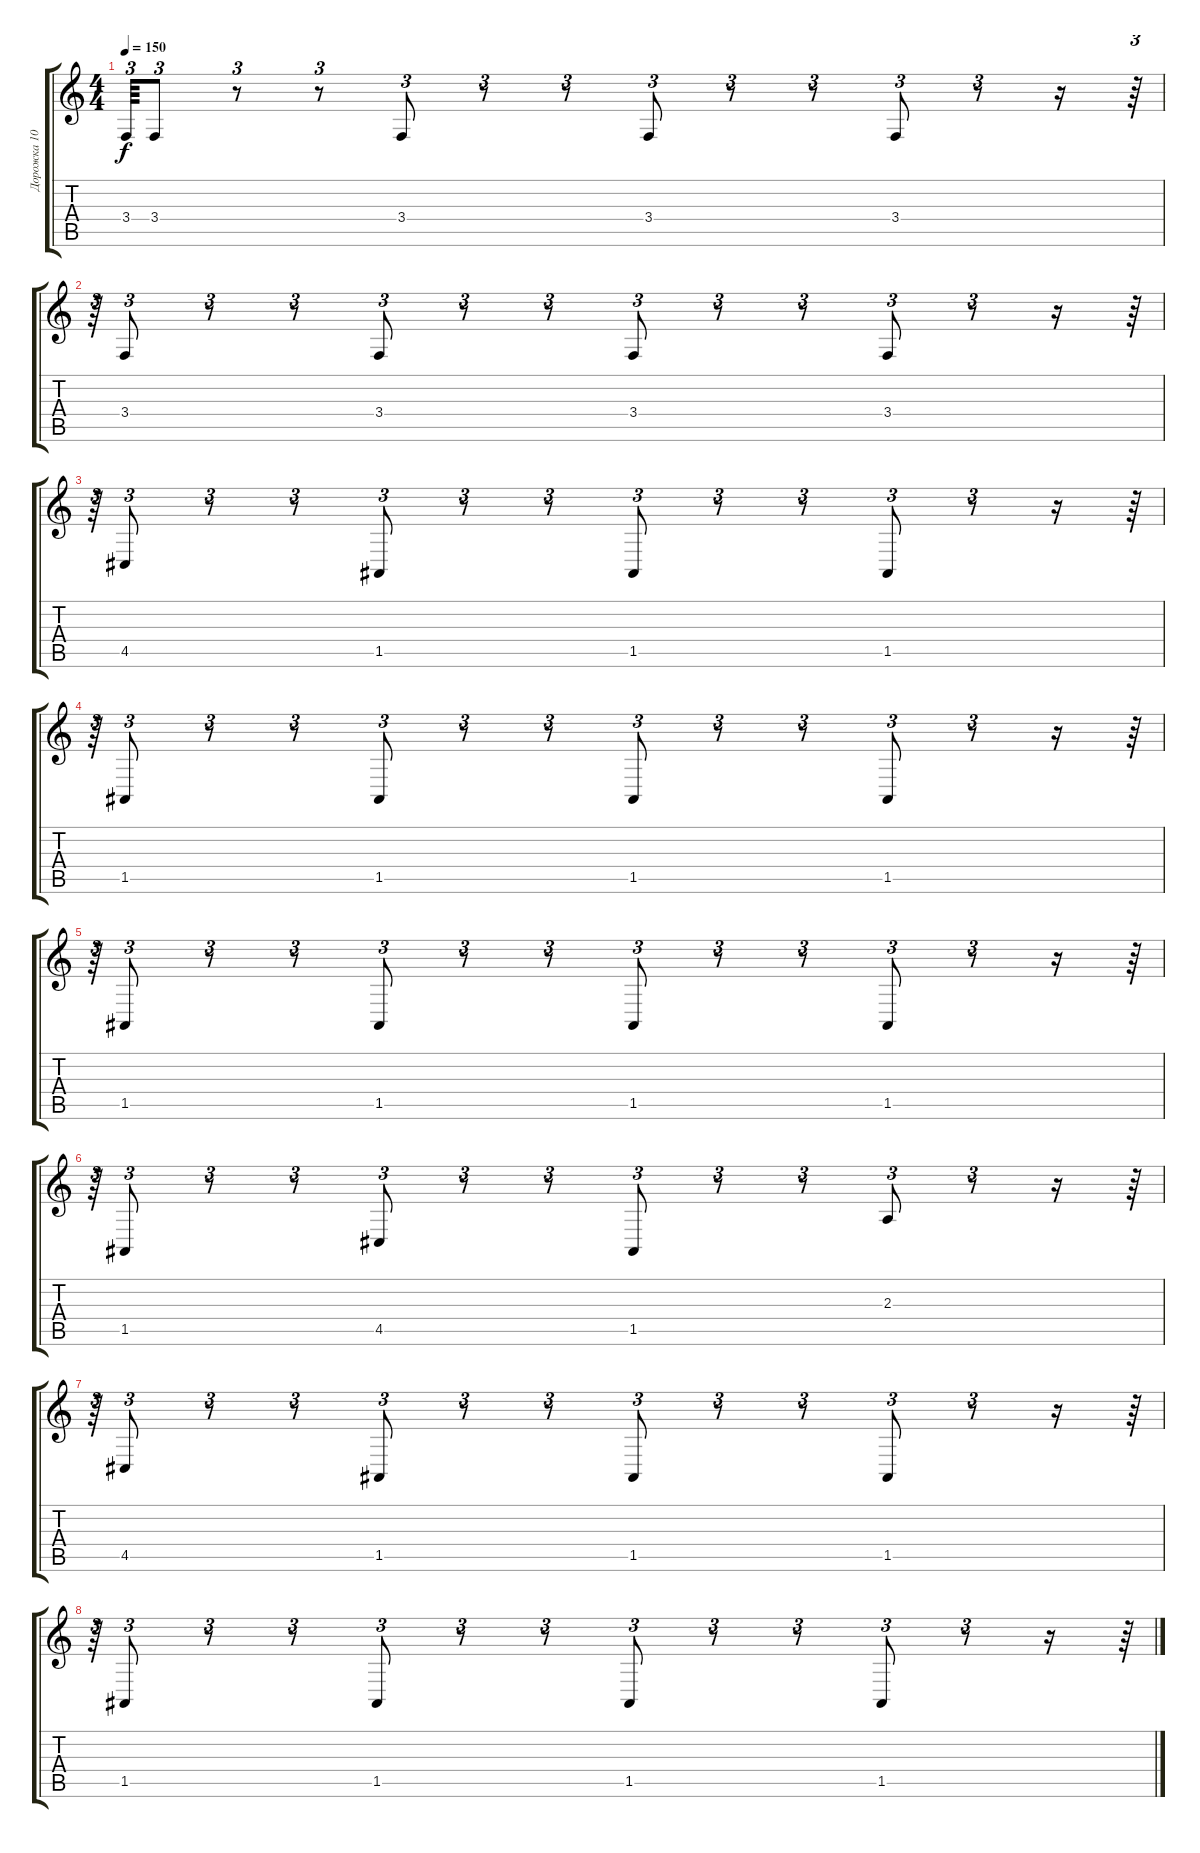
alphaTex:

\track ("Дорожка 10" "Дорожка 10") {instrument drawbarorgan}
\staff {score tabs}
\tuning (E4 B3 G3 D3 A2 E2) {hide}
\ts (4 4)
\tempo 150
\clef g2
\ks c
3.4{t}.64{tu (3 2) dy f} 3.4.8{tu (3 2)} r.8{tu (3 2)} r.8{tu (3 2)} 3.4.8{tu (3 2)} r.8{tu (3 2)} r.8{tu (3 2)} 3.4.8{tu (3 2)} r.8{tu (3 2)} r.8{tu (3 2)} 3.4.8{tu (3 2)} r.8{tu (3 2)} r.16 r.64{tu (3 2)} |
r.64{tu (3 2)} 3.4.8{tu (3 2)} r.8{tu (3 2)} r.8{tu (3 2)} 3.4.8{tu (3 2)} r.8{tu (3 2)} r.8{tu (3 2)} 3.4.8{tu (3 2)} r.8{tu (3 2)} r.8{tu (3 2)} 3.4.8{tu (3 2)} r.8{tu (3 2)} r.16 r.64{tu (3 2)} |
r.64{tu (3 2)} 4.5.8{tu (3 2)} r.8{tu (3 2)} r.8{tu (3 2)} 1.5.8{tu (3 2)} r.8{tu (3 2)} r.8{tu (3 2)} 1.5.8{tu (3 2)} r.8{tu (3 2)} r.8{tu (3 2)} 1.5.8{tu (3 2)} r.8{tu (3 2)} r.16 r.64{tu (3 2)} |
r.64{tu (3 2)} 1.5.8{tu (3 2)} r.8{tu (3 2)} r.8{tu (3 2)} 1.5.8{tu (3 2)} r.8{tu (3 2)} r.8{tu (3 2)} 1.5.8{tu (3 2)} r.8{tu (3 2)} r.8{tu (3 2)} 1.5.8{tu (3 2)} r.8{tu (3 2)} r.16 r.64{tu (3 2)} |
r.64{tu (3 2)} 1.5.8{tu (3 2)} r.8{tu (3 2)} r.8{tu (3 2)} 1.5.8{tu (3 2)} r.8{tu (3 2)} r.8{tu (3 2)} 1.5.8{tu (3 2)} r.8{tu (3 2)} r.8{tu (3 2)} 1.5.8{tu (3 2)} r.8{tu (3 2)} r.16 r.64{tu (3 2)} |
r.64{tu (3 2)} 1.5.8{tu (3 2)} r.8{tu (3 2)} r.8{tu (3 2)} 4.5.8{tu (3 2)} r.8{tu (3 2)} r.8{tu (3 2)} 1.5.8{tu (3 2)} r.8{tu (3 2)} r.8{tu (3 2)} 2.3.8{tu (3 2)} r.8{tu (3 2)} r.16 r.64{tu (3 2)} |
r.64{tu (3 2)} 4.5.8{tu (3 2)} r.8{tu (3 2)} r.8{tu (3 2)} 1.5.8{tu (3 2)} r.8{tu (3 2)} r.8{tu (3 2)} 1.5.8{tu (3 2)} r.8{tu (3 2)} r.8{tu (3 2)} 1.5.8{tu (3 2)} r.8{tu (3 2)} r.16 r.64{tu (3 2)} |
r.64{tu (3 2)} 1.5.8{tu (3 2)} r.8{tu (3 2)} r.8{tu (3 2)} 1.5.8{tu (3 2)} r.8{tu (3 2)} r.8{tu (3 2)} 1.5.8{tu (3 2)} r.8{tu (3 2)} r.8{tu (3 2)} 1.5.8{tu (3 2)} r.8{tu (3 2)} r.16 r.64{tu (3 2)}
